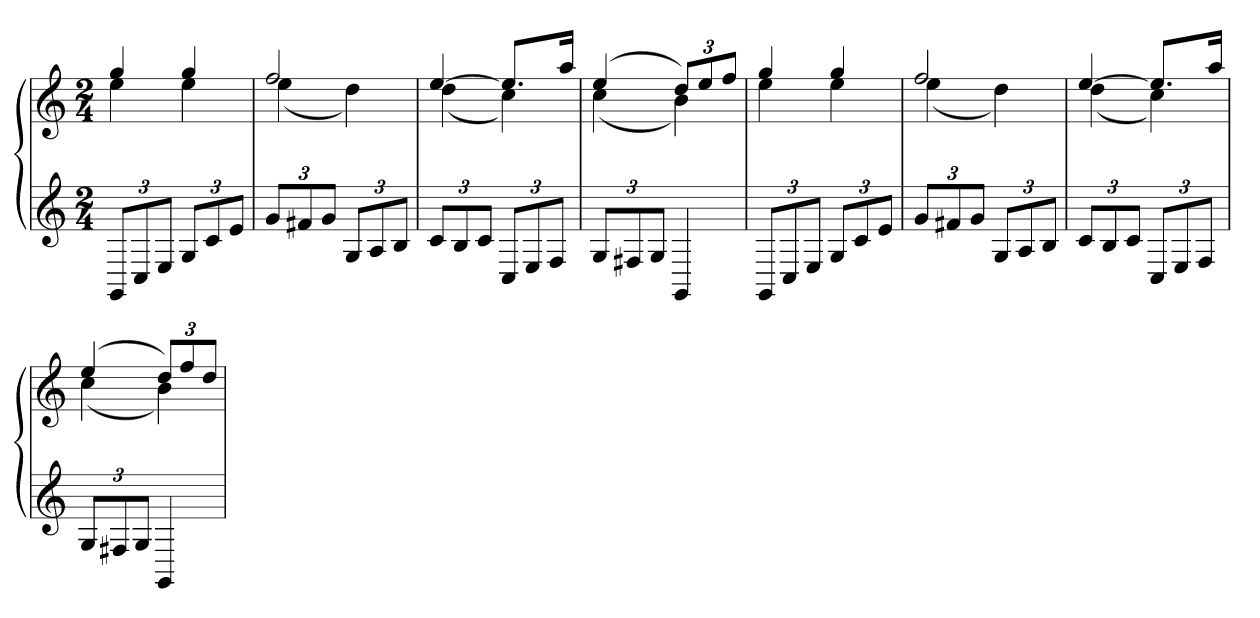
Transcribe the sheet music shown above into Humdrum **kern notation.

**kern	**kern
*part1	*part1
*staff2	*staff1
*M2/4	*M2/4
=	=
*	*^
12GGL	4gg	4ee
12C	.	.
12EJ	.	.
12GL	4gg	4ee
12c	.	.
12eJ	.	.
=	=	=
12gL	2ff	(4ee
12f#X	.	.
12gJ	.	.
12GL	.	4dd)
12A	.	.
12BJ	.	.
=	=	=
12cL	[4ee	(4dd
12B	.	.
12cJ	.	.
12CL	8.eeL]	4cc)
12E	.	.
12FJ	.	.
.	16aaJk	.
=	=	=
12GL	(4ee	(4cc
12F#X	.	.
12GJ	.	.
4GG	12ddL)	4b)
.	12ee	.
.	12ffJ	.
=	=	=
12GGL	4gg	4ee
12C	.	.
12EJ	.	.
12GL	4gg	4ee
12c	.	.
12eJ	.	.
=	=	=
12gL	2ff	(4ee
12f#X	.	.
12gJ	.	.
12GL	.	4dd)
12A	.	.
12BJ	.	.
=	=	=
12cL	[4ee	(4dd
12B	.	.
12cJ	.	.
12CL	8.eeL]	4cc)
12E	.	.
12FJ	.	.
.	16aaJk	.
=	=	=
12GL	(4ee	(4cc
12F#X	.	.
12GJ	.	.
4GG	12ddL)	4b)
.	12ff	.
.	12ddJ	.
*	*v	*v
=	=
*-	*-
